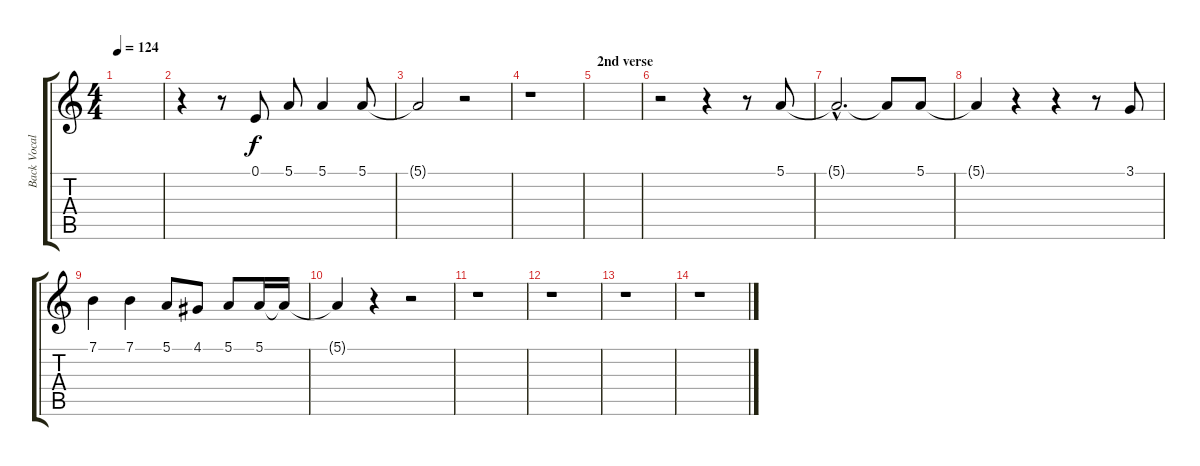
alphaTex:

\track ("Back Vocals" "Back Vocal") {instrument tenorsax}
\staff {score tabs}
\tuning (E4 B3 G3 D3 A2 E2) {hide}
\ts (4 4)
\tempo 124
\clef g2
\ks c
|
r.4 r.8 0.1.8 5.1.8 5.1.4 5.1.8 |
5.1{t}.2 r.2 |
r.1 |
\section ("" "2nd verse")
|
r.2 r.4 r.8 5.1.8 |
5.1{hac t}.2{d} 5.1{t}.8 5.1.8 |
5.1{t}.4 r.4 r.4 r.8 3.1.8 |
7.1.4 7.1.4 5.1.8 4.1.8 5.1.8 5.1.16 5.1{t}.16 |
5.1{t}.4 r.4 r.2 |
r.1 |
r.1 |
r.1 |
r.1
